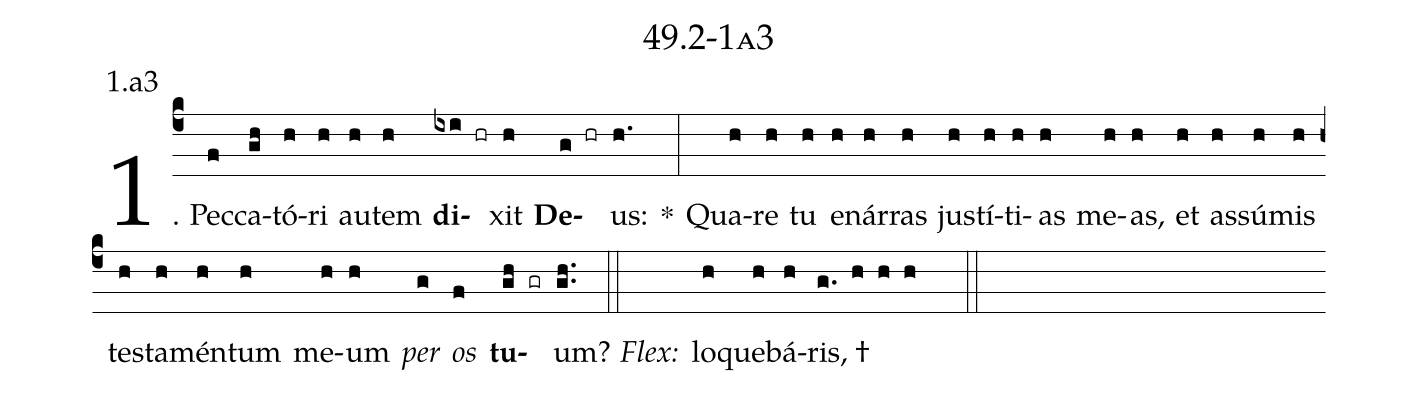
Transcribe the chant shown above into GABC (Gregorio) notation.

name: 49.2-1a3;
annotation: 1.a3;
%%
(c4)1. Pec(f)ca(gh)tó(h)ri(h) au(h)tem(h) <b>di</b>(ixi hr)xit(h) <b>De</b>(g hr)us:(h.) *(:) Qua(h)re(h) tu(h) e(h)nár(h)ras(h) jus(h)tí(h)ti(h)as(h) me(h)as,(h) et(h) as(h)sú(h)mis(h) tes(h)ta(h)mén(h)tum(h) me(h)um(h) <i>per</i>(g) <i>os</i>(f) <b>tu</b>(gh gr)um?(gh..) (::)
<i>Flex:</i>()  lo(h)que(h)bá(h)ris, †(g. h h h  ::)

%E(h) u(h) o(g) u(f) a(gh) e.(gh..) (::)
